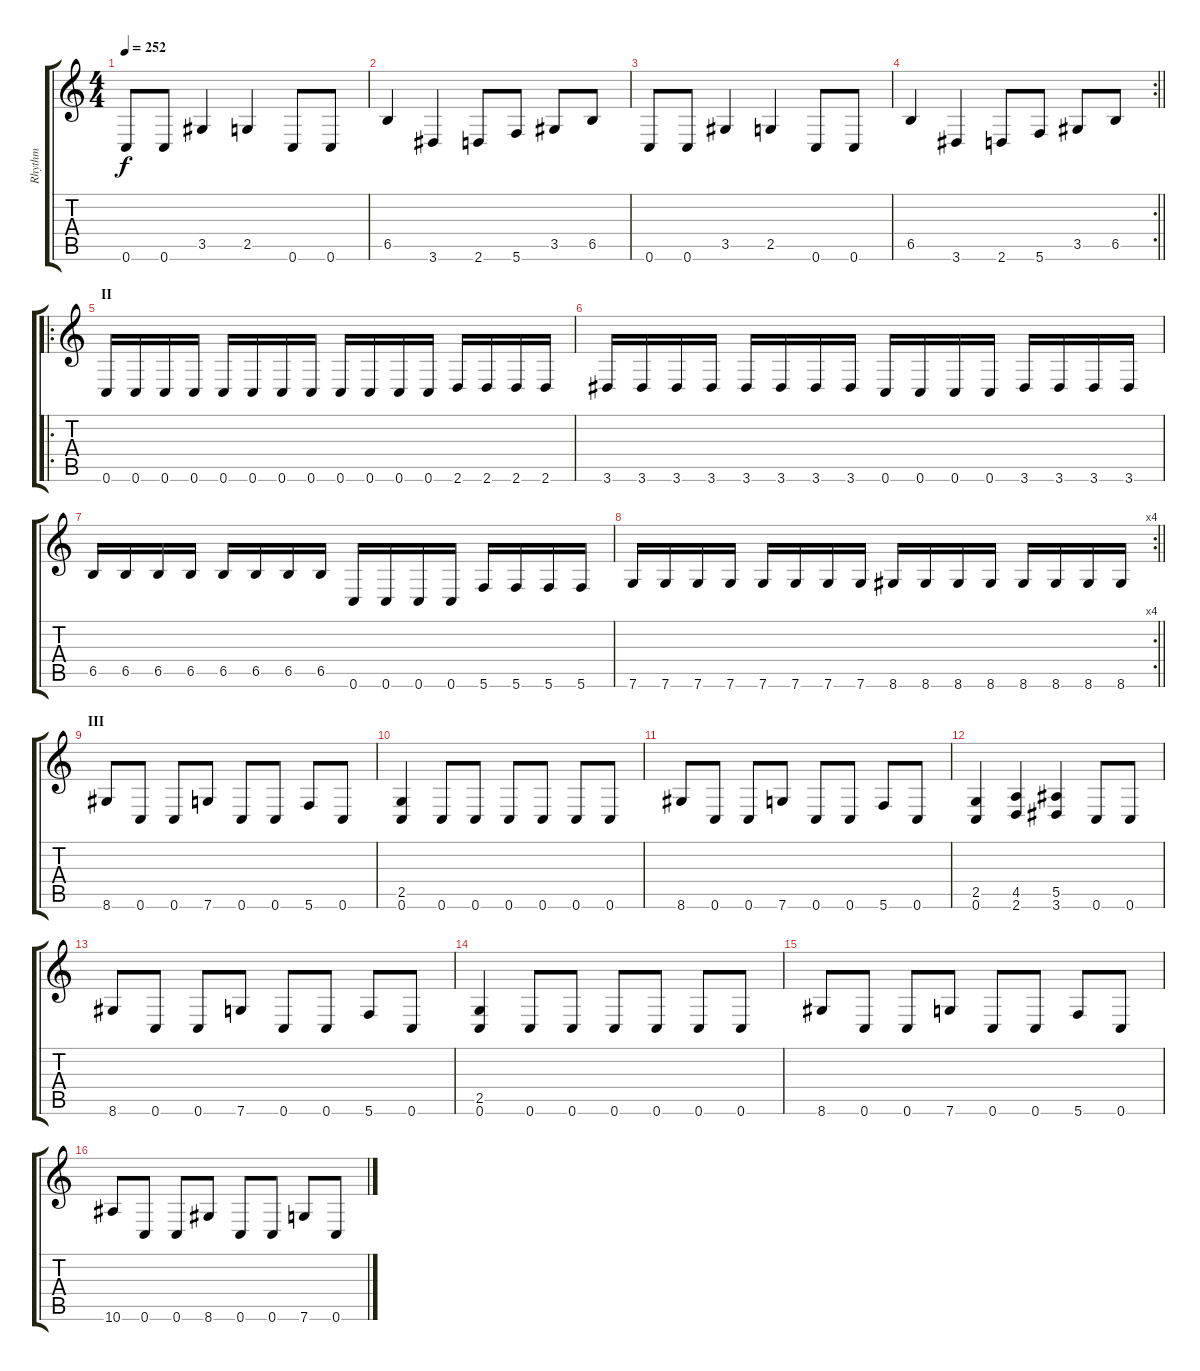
\track ("Rhythm" "Rhythm") {instrument distortionguitar}
\staff {score tabs}
\tuning (C4 G3 Eb3 Bb2 F2 C2) {hide}
\ts (4 4)
\tempo 252
\clef g2
\ks c
0.6.8{dy f} 0.6.8 3.5.4 2.5.4 0.6.8 0.6.8 |
6.5.4 3.6.4 2.6.8 5.6.8 3.5.8 6.5.8 |
0.6.8 0.6.8 3.5.4 2.5.4 0.6.8 0.6.8 |
\rc 2
\barLineRight lightlight
6.5.4 3.6.4 2.6.8 5.6.8 3.5.8 6.5.8 |
\ro
\section ("" "II")
0.6.16 0.6.16 0.6.16 0.6.16 0.6.16 0.6.16 0.6.16 0.6.16 0.6.16 0.6.16 0.6.16 0.6.16 2.6.16 2.6.16 2.6.16 2.6.16 |
3.6.16 3.6.16 3.6.16 3.6.16 3.6.16 3.6.16 3.6.16 3.6.16 0.6.16 0.6.16 0.6.16 0.6.16 3.6.16 3.6.16 3.6.16 3.6.16 |
6.5.16 6.5.16 6.5.16 6.5.16 6.5.16 6.5.16 6.5.16 6.5.16 0.6.16 0.6.16 0.6.16 0.6.16 5.6.16 5.6.16 5.6.16 5.6.16 |
\rc 4
\barLineRight lightlight
7.6.16 7.6.16 7.6.16 7.6.16 7.6.16 7.6.16 7.6.16 7.6.16 8.6.16 8.6.16 8.6.16 8.6.16 8.6.16 8.6.16 8.6.16 8.6.16 |
\section ("" "III")
8.6.8 0.6.8 0.6.8 7.6.8 0.6.8 0.6.8 5.6.8 0.6.8 |
(2.5 0.6).4 0.6.8 0.6.8 0.6.8 0.6.8 0.6.8 0.6.8 |
8.6.8 0.6.8 0.6.8 7.6.8 0.6.8 0.6.8 5.6.8 0.6.8 |
(2.5 0.6).4 (4.5 2.6).4 (5.5 3.6).4 0.6.8 0.6.8 |
8.6.8 0.6.8 0.6.8 7.6.8 0.6.8 0.6.8 5.6.8 0.6.8 |
(2.5 0.6).4 0.6.8 0.6.8 0.6.8 0.6.8 0.6.8 0.6.8 |
8.6.8 0.6.8 0.6.8 7.6.8 0.6.8 0.6.8 5.6.8 0.6.8 |
10.6.8 0.6.8 0.6.8 8.6.8 0.6.8 0.6.8 7.6.8 0.6.8
